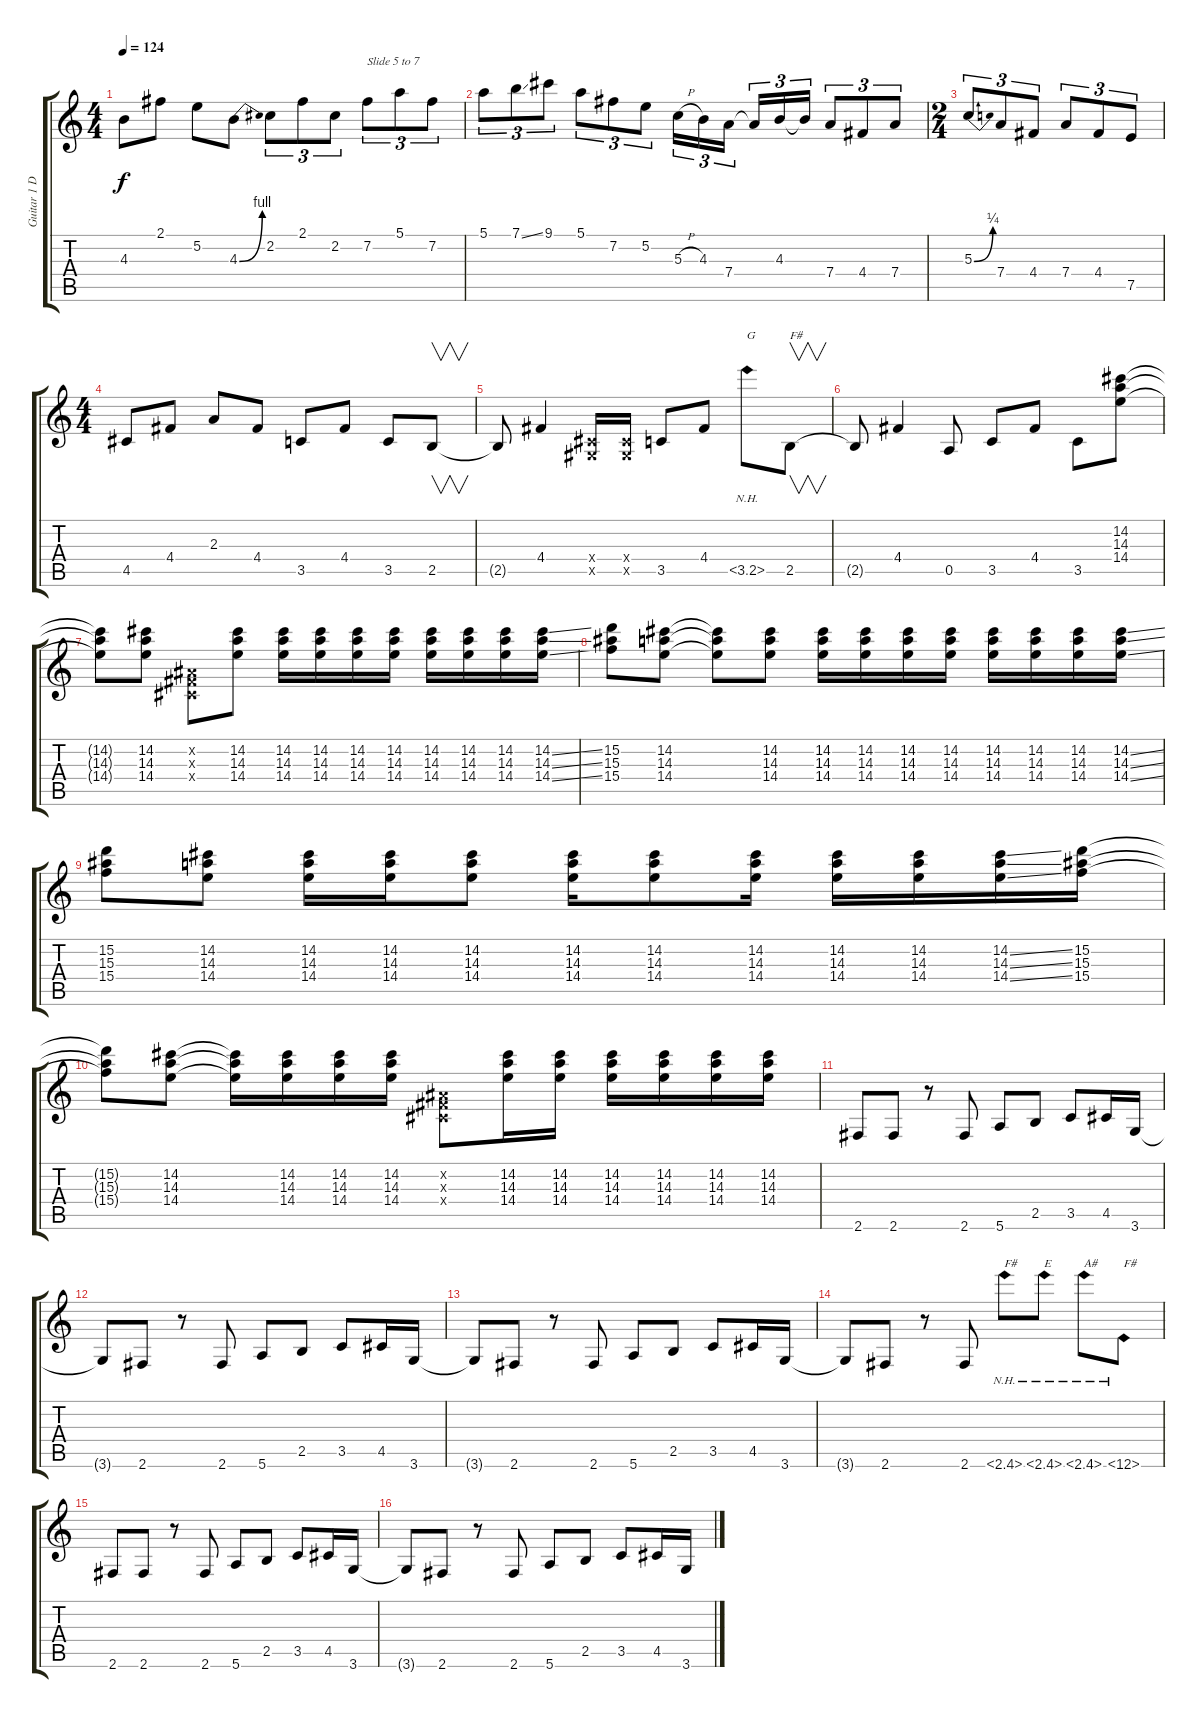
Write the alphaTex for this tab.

\track ("Guitar 1 DS" "Guitar 1 D") {instrument distortionguitar}
\staff {score tabs}
\tuning (E4 B3 G3 D3 A2 E2) {hide}
\ts (4 4)
\tempo 124
\clef g2
\ks c
4.3{t}.8{dy f} 2.1.8 5.2.8 4.3{be (bend 0 0 60 4)}.8 2.2.8{tu (3 2)} 2.1.8{tu (3 2)} 2.2.8{tu (3 2)} 7.2.8{tu (3 2) txt "Slide 5 to 7"} 5.1.8{tu (3 2)} 7.2.8{tu (3 2)} |
5.1.8{tu (3 2)} 7.1{ss}.8{tu (3 2)} 9.1.8{tu (3 2)} 5.1.8{tu (3 2)} 7.2.8{tu (3 2)} 5.2.8{tu (3 2)} 5.3{h}.16{tu (3 2)} 4.3.16{tu (3 2)} 7.4.16{tu (3 2)} 7.4{t}.16{tu (3 2)} 4.3.16{tu (3 2)} 4.3{t}.16{tu (3 2)} 7.4.8{tu (3 2)} 4.4.8{tu (3 2)} 7.4.8{tu (3 2)} |
\ts (2 4)
5.3{be (bend 0 0 60 1)}.8{tu (3 2)} 7.4.8{tu (3 2)} 4.4.8{tu (3 2)} 7.4.8{tu (3 2)} 4.4.8{tu (3 2)} 7.5.8{tu (3 2)} |
\ts (4 4)
4.5.8 4.4.8 2.3.8 4.4.8 3.5.8 4.4.8 3.5.8 2.5.8{v} |
2.5{t}.8 4.4.4 (-1.4{x} -1.5{x}).16 (-1.4{x} -1.5{x}).16 3.5.8 4.4.8 3.5{nh}.8{txt "G"} 2.5.8{v txt "F#"} |
2.5{t}.8 4.4.4 0.5.8 3.5.8 4.4.8 3.5.8 (14.2 14.3 14.4).8 |
(14.2{t} 14.3{t} 14.4{t}).8 (14.2 14.3 14.4).8 (-1.2{x} -1.3{x} -1.4{x}).8 (14.2 14.3 14.4).8 (14.2 14.3 14.4).16 (14.2 14.3 14.4).16 (14.2 14.3 14.4).16 (14.2 14.3 14.4).16 (14.2 14.3 14.4).16 (14.2 14.3 14.4).16 (14.2 14.3 14.4).16 (14.2{ss} 14.3{ss} 14.4{ss}).16 |
(15.2 15.3 15.4).8 (14.2 14.3 14.4).8 (14.2{t} 14.3{t} 14.4{t}).8 (14.2 14.3 14.4).8 (14.2 14.3 14.4).16 (14.2 14.3 14.4).16 (14.2 14.3 14.4).16 (14.2 14.3 14.4).16 (14.2 14.3 14.4).16 (14.2 14.3 14.4).16 (14.2 14.3 14.4).16 (14.2{ss} 14.3{ss} 14.4{ss}).16 |
(15.2 15.3 15.4).8 (14.2 14.3 14.4).8 (14.2 14.3 14.4).16 (14.2 14.3 14.4).16 (14.2 14.3 14.4).8 (14.2 14.3 14.4).16 (14.2 14.3 14.4).8 (14.2 14.3 14.4).16 (14.2 14.3 14.4).16 (14.2 14.3 14.4).16 (14.2{ss} 14.3{ss} 14.4{ss}).16 (15.2 15.3 15.4).16 |
(15.2{t} 15.3{t} 15.4{t}).8 (14.2 14.3 14.4).8 (14.2{t} 14.3{t} 14.4{t}).16 (14.2 14.3 14.4).16 (14.2 14.3 14.4).16 (14.2 14.3 14.4).16 (-1.2{x} -1.3{x} -1.4{x}).8 (14.2 14.3 14.4).16 (14.2 14.3 14.4).16 (14.2 14.3 14.4).16 (14.2 14.3 14.4).16 (14.2 14.3 14.4).16 (14.2 14.3 14.4).16 |
2.6.8 2.6.8 r.8 2.6.8 5.6.8 2.5.8 3.5.8 4.5.16 3.6.16 |
3.6{t}.8 2.6.8 r.8 2.6.8 5.6.8 2.5.8 3.5.8 4.5.16 3.6.16 |
3.6{t}.8 2.6.8 r.8 2.6.8 5.6.8 2.5.8 3.5.8 4.5.16 3.6.16 |
3.6{t}.8 2.6.8 r.8 2.6.8 2.6{nh}.8{txt "F#"} 2.6{nh}.8{txt "E"} 2.6{nh}.8{txt "A#"} 0.6{nh}.8{txt "F#"} |
2.6.8 2.6.8 r.8 2.6.8 5.6.8 2.5.8 3.5.8 4.5.16 3.6.16 |
3.6{t}.8 2.6.8 r.8 2.6.8 5.6.8 2.5.8 3.5.8 4.5.16 3.6.16
